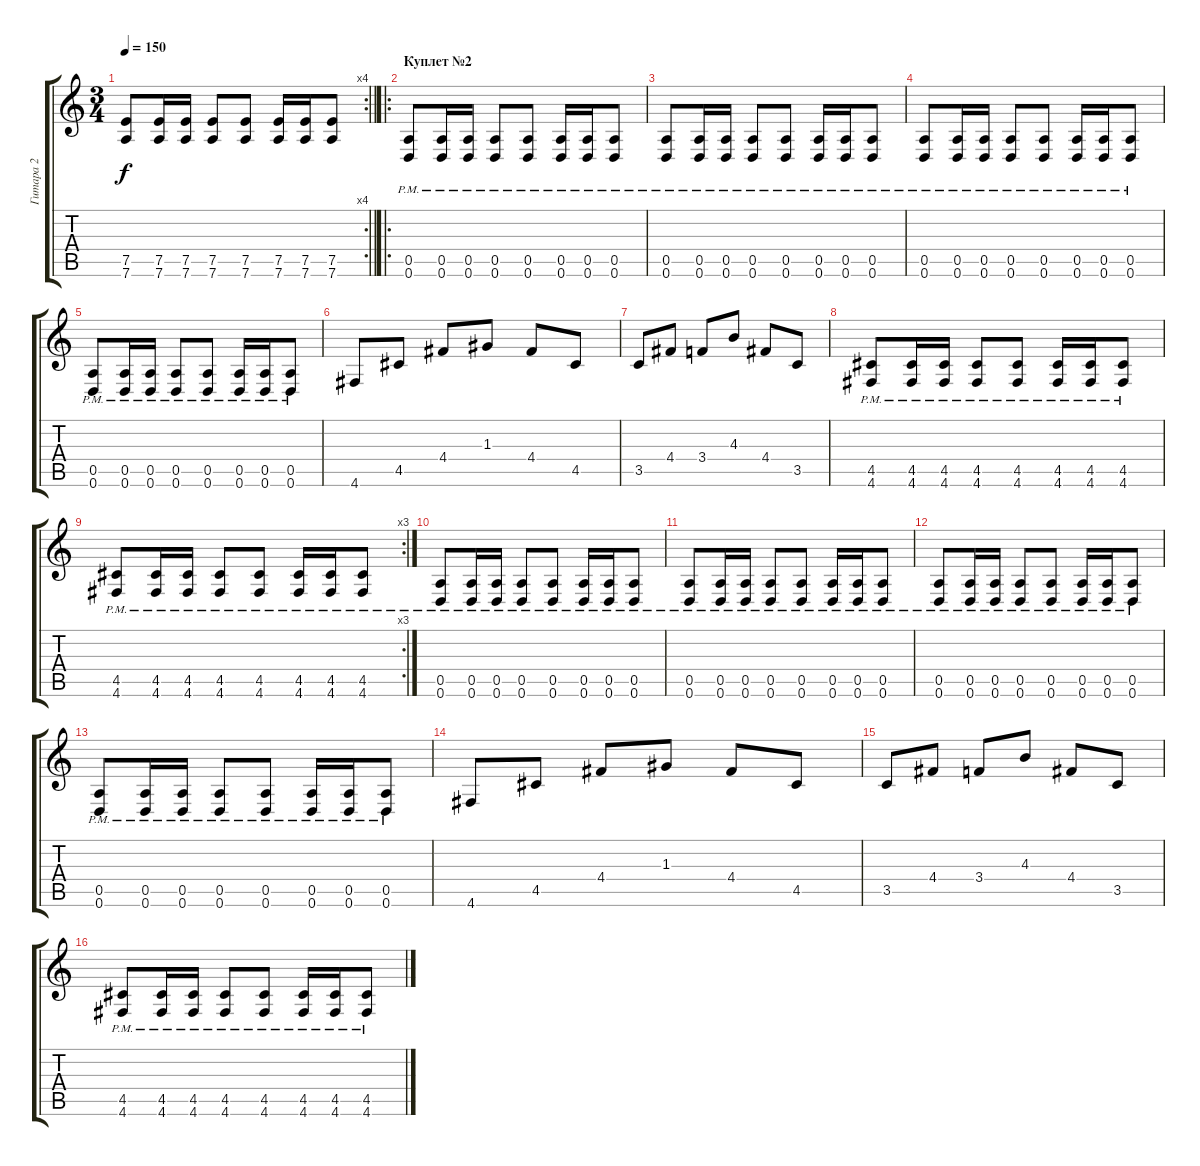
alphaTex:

\track ("Гитара 2" "Гитара 2") {instrument distortionguitar}
\staff {score tabs}
\tuning (E4 B3 G3 D3 A2 D2) {hide}
\rc 4
\ts (3 4)
\tempo 150
\clef g2
\barLineRight lightlight
\ks c
(7.5 7.6).8{dy f} (7.5 7.6).16 (7.5 7.6).16 (7.5 7.6).8 (7.5 7.6).8 (7.5 7.6).16 (7.5 7.6).16 (7.5 7.6).8 |
\ro
\section ("" "Куплет №2")
(0.5{pm} 0.6{pm}).8 (0.5{pm} 0.6{pm}).16 (0.5{pm} 0.6{pm}).16 (0.5{pm} 0.6{pm}).8 (0.5{pm} 0.6{pm}).8 (0.5{pm} 0.6{pm}).16 (0.5{pm} 0.6{pm}).16 (0.5{pm} 0.6{pm}).8 |
(0.5{pm} 0.6{pm}).8 (0.5{pm} 0.6{pm}).16 (0.5{pm} 0.6{pm}).16 (0.5{pm} 0.6{pm}).8 (0.5{pm} 0.6{pm}).8 (0.5{pm} 0.6{pm}).16 (0.5{pm} 0.6{pm}).16 (0.5{pm} 0.6{pm}).8 |
(0.5{pm} 0.6{pm}).8 (0.5{pm} 0.6{pm}).16 (0.5{pm} 0.6{pm}).16 (0.5{pm} 0.6{pm}).8 (0.5{pm} 0.6{pm}).8 (0.5{pm} 0.6{pm}).16 (0.5{pm} 0.6{pm}).16 (0.5{pm} 0.6{pm}).8 |
(0.5{pm} 0.6{pm}).8 (0.5{pm} 0.6{pm}).16 (0.5{pm} 0.6{pm}).16 (0.5{pm} 0.6{pm}).8 (0.5{pm} 0.6{pm}).8 (0.5{pm} 0.6{pm}).16 (0.5{pm} 0.6{pm}).16 (0.5{pm} 0.6{pm}).8 |
4.6.8 4.5.8 4.4.8 1.3.8 4.4.8 4.5.8 |
3.5.8 4.4.8 3.4.8 4.3.8 4.4.8 3.5.8 |
(4.5{pm} 4.6{pm}).8 (4.5{pm} 4.6{pm}).16 (4.5{pm} 4.6{pm}).16 (4.5{pm} 4.6{pm}).8 (4.5{pm} 4.6{pm}).8 (4.5{pm} 4.6{pm}).16 (4.5{pm} 4.6{pm}).16 (4.5{pm} 4.6{pm}).8 |
\rc 3
(4.5{pm} 4.6{pm}).8 (4.5{pm} 4.6{pm}).16 (4.5{pm} 4.6{pm}).16 (4.5{pm} 4.6{pm}).8 (4.5{pm} 4.6{pm}).8 (4.5{pm} 4.6{pm}).16 (4.5{pm} 4.6{pm}).16 (4.5{pm} 4.6{pm}).8 |
(0.5{pm} 0.6{pm}).8 (0.5{pm} 0.6{pm}).16 (0.5{pm} 0.6{pm}).16 (0.5{pm} 0.6{pm}).8 (0.5{pm} 0.6{pm}).8 (0.5{pm} 0.6{pm}).16 (0.5{pm} 0.6{pm}).16 (0.5{pm} 0.6{pm}).8 |
(0.5{pm} 0.6{pm}).8 (0.5{pm} 0.6{pm}).16 (0.5{pm} 0.6{pm}).16 (0.5{pm} 0.6{pm}).8 (0.5{pm} 0.6{pm}).8 (0.5{pm} 0.6{pm}).16 (0.5{pm} 0.6{pm}).16 (0.5{pm} 0.6{pm}).8 |
(0.5{pm} 0.6{pm}).8 (0.5{pm} 0.6{pm}).16 (0.5{pm} 0.6{pm}).16 (0.5{pm} 0.6{pm}).8 (0.5{pm} 0.6{pm}).8 (0.5{pm} 0.6{pm}).16 (0.5{pm} 0.6{pm}).16 (0.5{pm} 0.6{pm}).8 |
(0.5{pm} 0.6{pm}).8 (0.5{pm} 0.6{pm}).16 (0.5{pm} 0.6{pm}).16 (0.5{pm} 0.6{pm}).8 (0.5{pm} 0.6{pm}).8 (0.5{pm} 0.6{pm}).16 (0.5{pm} 0.6{pm}).16 (0.5{pm} 0.6{pm}).8 |
4.6.8 4.5.8 4.4.8 1.3.8 4.4.8 4.5.8 |
3.5.8 4.4.8 3.4.8 4.3.8 4.4.8 3.5.8 |
(4.5{pm} 4.6{pm}).8 (4.5{pm} 4.6{pm}).16 (4.5{pm} 4.6{pm}).16 (4.5{pm} 4.6{pm}).8 (4.5{pm} 4.6{pm}).8 (4.5{pm} 4.6{pm}).16 (4.5{pm} 4.6{pm}).16 (4.5{pm} 4.6{pm}).8
